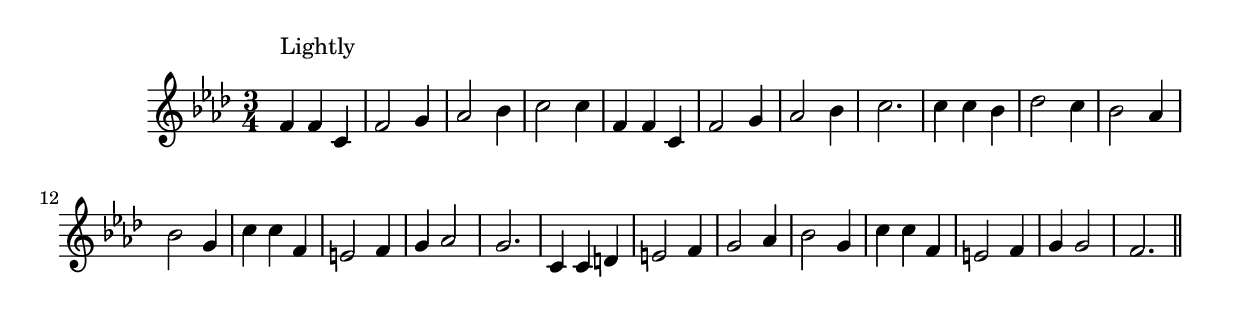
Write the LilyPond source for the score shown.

\version "2.14.0"
%{\header {
  title = "Entre Vous Tous Gens de la Ville (France)"
  composer = "anonymous"
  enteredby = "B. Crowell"
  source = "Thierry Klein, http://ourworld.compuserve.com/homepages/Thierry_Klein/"
}%}
\score{{\key f \minor
\time 3/4
%{\tempo 4=100
%}\relative f' {
  f4^\markup{\column { "Lightly" " " }} f c | f2 g4 | as2 bes4 | c2 c4 | f,4 f c | f2 g4 | as2 bes4 | c2. |
  c4 c bes | des2 c4 | bes2 as4 | bes2 g4 | c4 c f, | e2 f4 | g4 as2 | g2. |
  c,4 c d | e2 f4 | g2 as4 | bes2 g4 |
  c4 c f, | e2 f4 | g4 g2 | f2.
  \bar "||"
}

}}